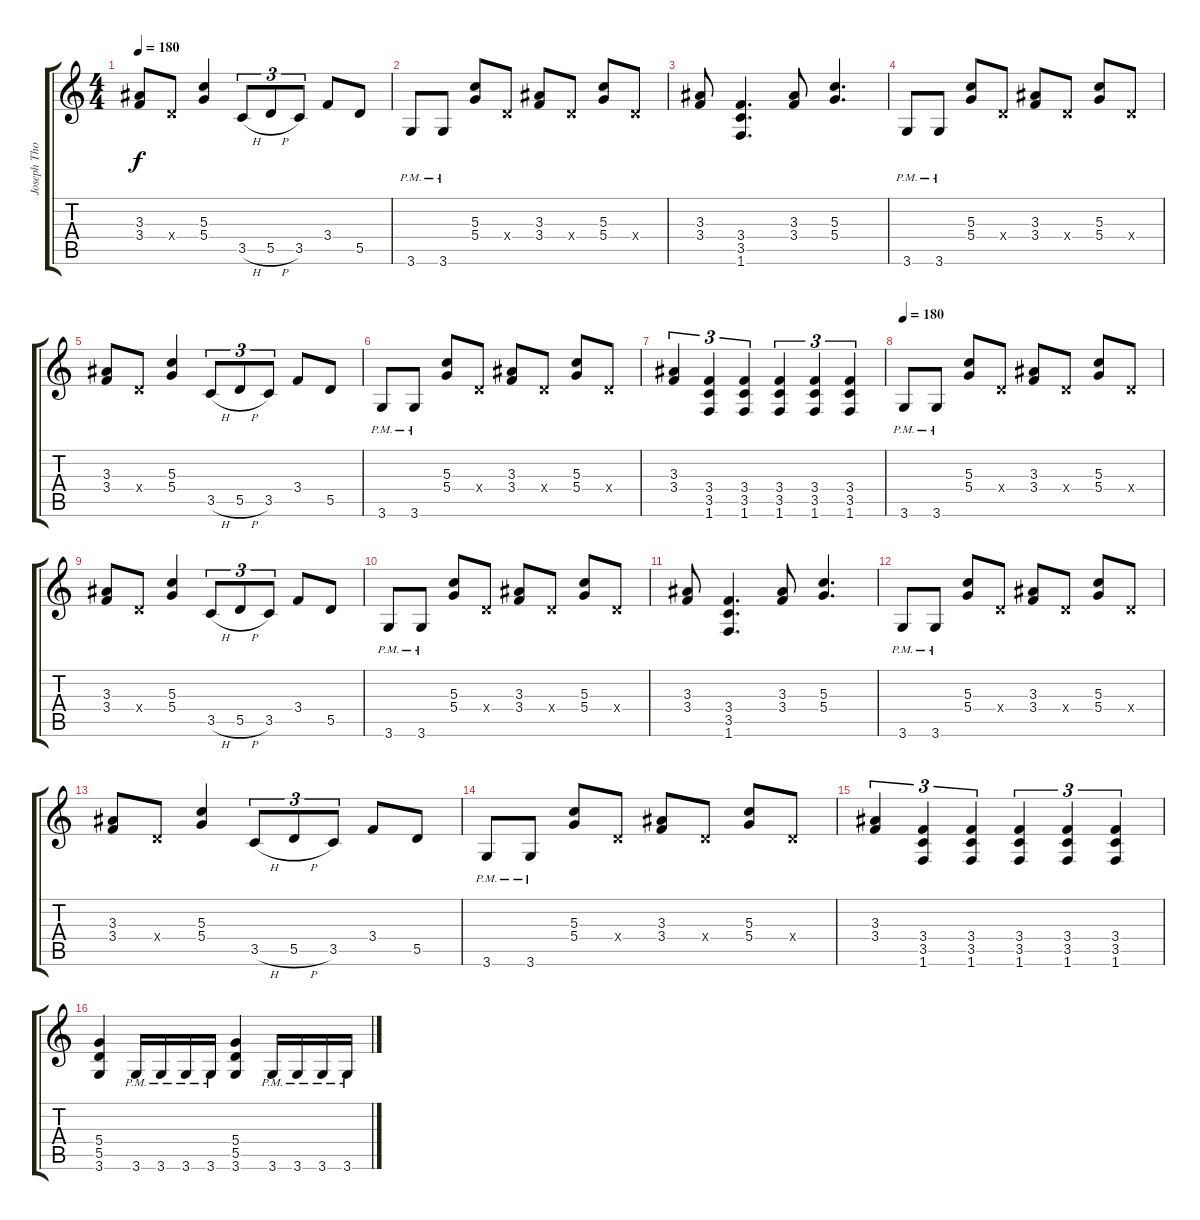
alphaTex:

\track ("Joseph Tholl" "Joseph Tho") {instrument overdrivenguitar}
\staff {score tabs}
\tuning (E4 B3 G3 D3 A2 E2) {hide}
\ts (4 4)
\tempo 180
\clef g2
\ks c
(3.3 3.4).8{dy f} 0.4{x}.8 (5.3 5.4).4 3.5{h}.8{tu (3 2)} 5.5{h}.8{tu (3 2)} 3.5.8{tu (3 2)} 3.4.8 5.5.8 |
3.6{pm}.8 3.6{pm}.8 (5.3 5.4).8 0.4{x}.8 (3.3 3.4).8 0.4{x}.8 (5.3 5.4).8 0.4{x}.8 |
(3.3 3.4).8 (3.4 3.5 1.6).4{d} (3.3 3.4).8 (5.3 5.4).4{d} |
3.6{pm}.8 3.6{pm}.8 (5.3 5.4).8 0.4{x}.8 (3.3 3.4).8 0.4{x}.8 (5.3 5.4).8 0.4{x}.8 |
(3.3 3.4).8 0.4{x}.8 (5.3 5.4).4 3.5{h}.8{tu (3 2)} 5.5{h}.8{tu (3 2)} 3.5.8{tu (3 2)} 3.4.8 5.5.8 |
3.6{pm}.8 3.6{pm}.8 (5.3 5.4).8 0.4{x}.8 (3.3 3.4).8 0.4{x}.8 (5.3 5.4).8 0.4{x}.8 |
(3.3 3.4).4{tu (3 2)} (3.4 3.5 1.6).4{tu (3 2)} (3.4 3.5 1.6).4{tu (3 2)} (3.4 3.5 1.6).4{tu (3 2)} (3.4 3.5 1.6).4{tu (3 2)} (3.4 3.5 1.6).4{tu (3 2)} |
\tempo 180
3.6{pm}.8 3.6{pm}.8 (5.3 5.4).8 0.4{x}.8 (3.3 3.4).8 0.4{x}.8 (5.3 5.4).8 0.4{x}.8 |
(3.3 3.4).8 0.4{x}.8 (5.3 5.4).4 3.5{h}.8{tu (3 2)} 5.5{h}.8{tu (3 2)} 3.5.8{tu (3 2)} 3.4.8 5.5.8 |
3.6{pm}.8 3.6{pm}.8 (5.3 5.4).8 0.4{x}.8 (3.3 3.4).8 0.4{x}.8 (5.3 5.4).8 0.4{x}.8 |
(3.3 3.4).8 (3.4 3.5 1.6).4{d} (3.3 3.4).8 (5.3 5.4).4{d} |
3.6{pm}.8 3.6{pm}.8 (5.3 5.4).8 0.4{x}.8 (3.3 3.4).8 0.4{x}.8 (5.3 5.4).8 0.4{x}.8 |
(3.3 3.4).8 0.4{x}.8 (5.3 5.4).4 3.5{h}.8{tu (3 2)} 5.5{h}.8{tu (3 2)} 3.5.8{tu (3 2)} 3.4.8 5.5.8 |
3.6{pm}.8 3.6{pm}.8 (5.3 5.4).8 0.4{x}.8 (3.3 3.4).8 0.4{x}.8 (5.3 5.4).8 0.4{x}.8 |
(3.3 3.4).4{tu (3 2)} (3.4 3.5 1.6).4{tu (3 2)} (3.4 3.5 1.6).4{tu (3 2)} (3.4 3.5 1.6).4{tu (3 2)} (3.4 3.5 1.6).4{tu (3 2)} (3.4 3.5 1.6).4{tu (3 2)} |
(5.4 5.5 3.6).4 3.6{pm}.16 3.6{pm}.16 3.6{pm}.16 3.6{pm}.16 (5.4 5.5 3.6).4 3.6{pm}.16 3.6{pm}.16 3.6{pm}.16 3.6{pm}.16
